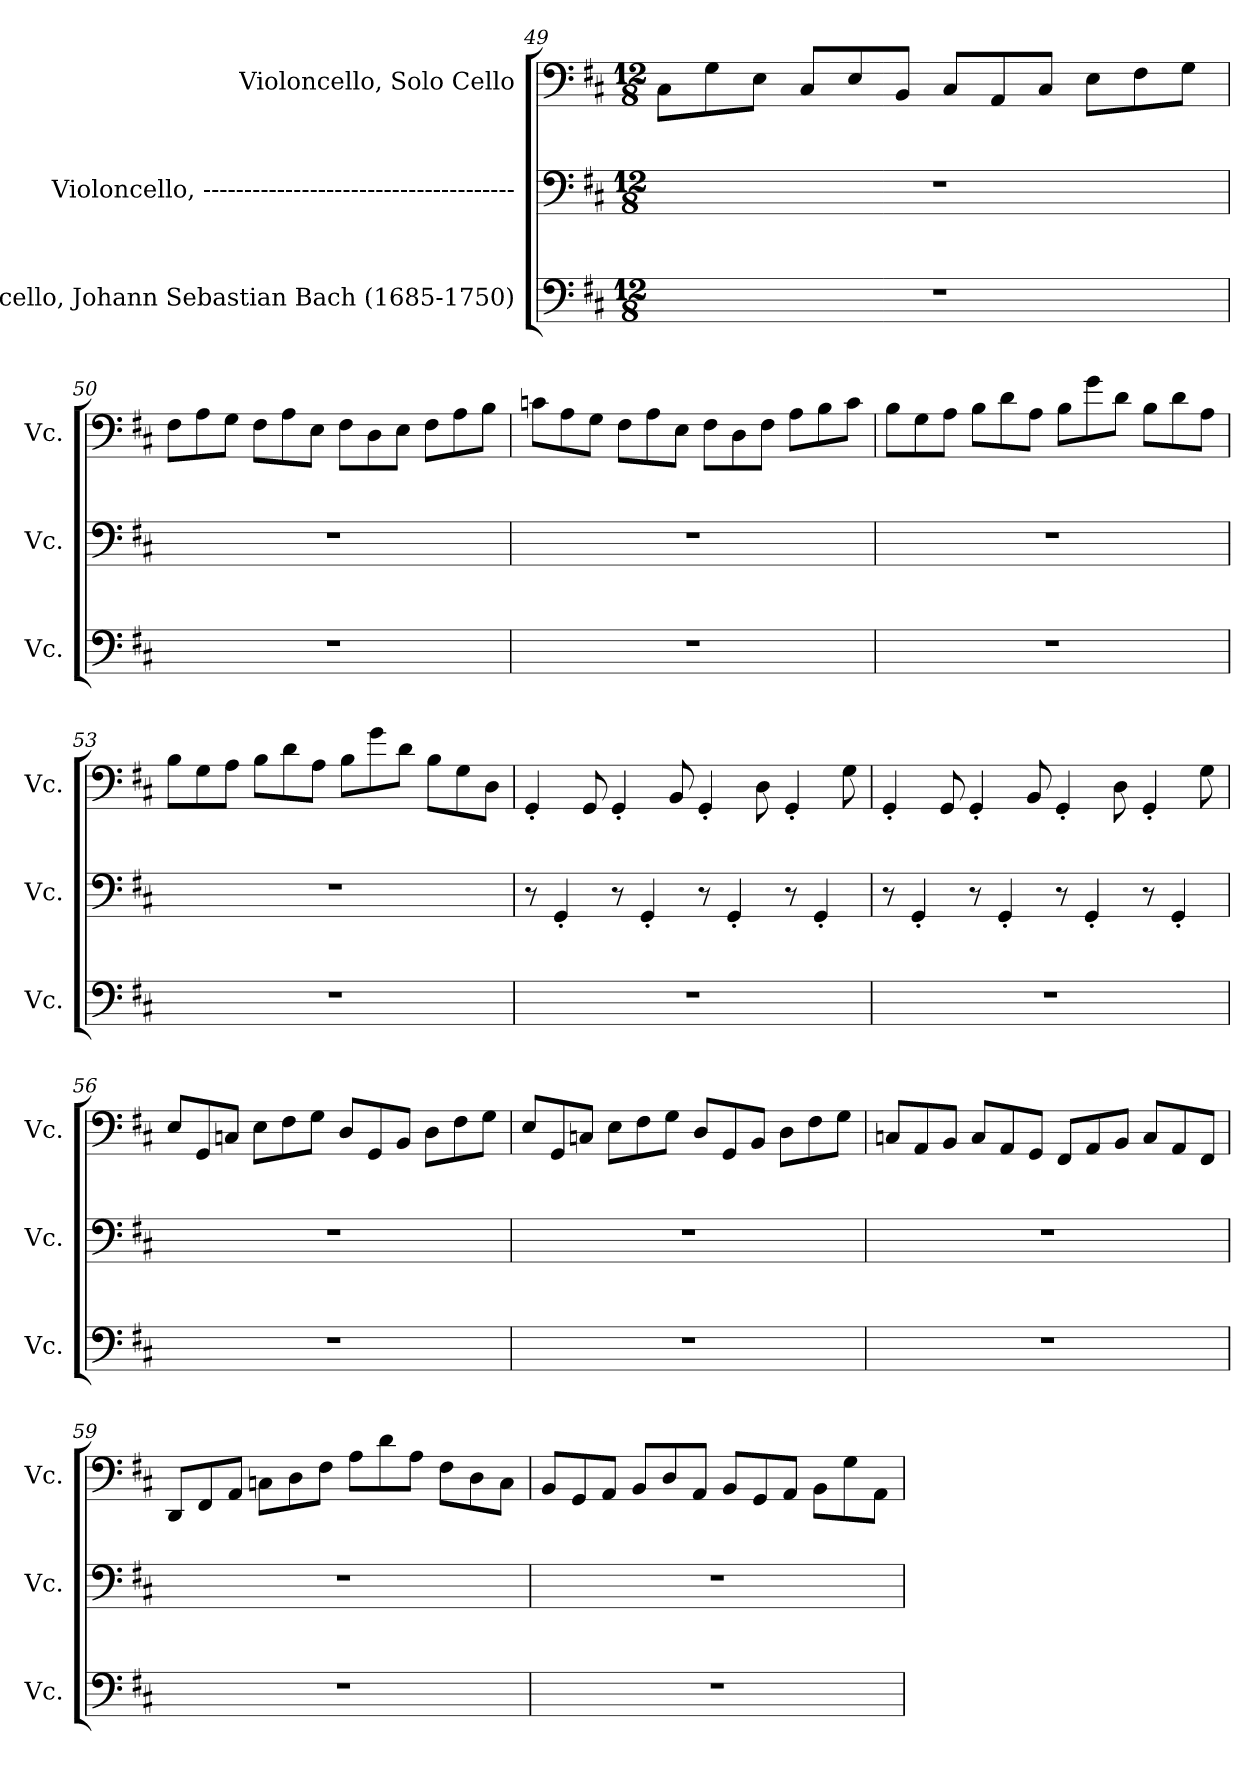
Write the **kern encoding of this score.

**kern	**kern	**kern
*part3	*part2	*part1
*staff3	*staff2	*staff1
*I"Violoncello, Johann Sebastian Bach  (1685-1750)	*I"Violoncello, --------------------------------------	*I"Violoncello, Solo Cello
*I'Vc.	*I'Vc.	*I'Vc.
*clefF4	*clefF4	*clefF4
*k[f#c#]	*k[f#c#]	*k[f#c#]
*M12/8	*M12/8	*M12/8
=49	=49	=49
1.r	1.r	8C#\L
.	.	8G\
.	.	8E\J
.	.	8C#/L
.	.	8E/
.	.	8BB/J
.	.	8C#/L
.	.	8AA/
.	.	8C#/J
.	.	8E\L
.	.	8F#\
.	.	8G\J
=50	=50	=50
1.r	1.r	8F#\L
.	.	8A\
.	.	8G\J
.	.	8F#\L
.	.	8A\
.	.	8E\J
.	.	8F#\L
.	.	8D\
.	.	8E\J
.	.	8F#\L
.	.	8A\
.	.	8B\J
!!LO:LB:g=z
=51	=51	=51
1.r	1.r	8cn\L
.	.	8A\
.	.	8G\J
.	.	8F#\L
.	.	8A\
.	.	8E\J
.	.	8F#\L
.	.	8D\
.	.	8F#\J
.	.	8A\L
.	.	8B\
.	.	8c\J
=52	=52	=52
1.r	1.r	8B\L
.	.	8G\
.	.	8A\J
.	.	8B\L
.	.	8d\
.	.	8A\J
.	.	8B\L
.	.	8g\
.	.	8d\J
.	.	8B\L
.	.	8d\
.	.	8A\J
=53	=53	=53
1.r	1.r	8B\L
.	.	8G\
.	.	8A\J
.	.	8B\L
.	.	8d\
.	.	8A\J
.	.	8B\L
.	.	8g\
.	.	8d\J
.	.	8B\L
.	.	8G\
.	.	8D\J
!!LO:LB:g=z
=54	=54	=54
1.r	8r	4GG'/
.	4GG'/	.
.	.	8GG/
.	8r	4GG'/
.	4GG'/	.
.	.	8BB/
.	8r	4GG'/
.	4GG'/	.
.	.	8D\
.	8r	4GG'/
.	4GG'/	.
.	.	8G\
=55	=55	=55
1.r	8r	4GG'/
.	4GG'/	.
.	.	8GG/
.	8r	4GG'/
.	4GG'/	.
.	.	8BB/
.	8r	4GG'/
.	4GG'/	.
.	.	8D\
.	8r	4GG'/
.	4GG'/	.
.	.	8G\
=56	=56	=56
1.r	1.r	8E/L
.	.	8GG/
.	.	8Cn/J
.	.	8E\L
.	.	8F#\
.	.	8G\J
.	.	8D/L
.	.	8GG/
.	.	8BB/J
.	.	8D\L
.	.	8F#\
.	.	8G\J
!!LO:LB:g=z
=57	=57	=57
1.r	1.r	8E/L
.	.	8GG/
.	.	8Cn/J
.	.	8E\L
.	.	8F#\
.	.	8G\J
.	.	8D/L
.	.	8GG/
.	.	8BB/J
.	.	8D\L
.	.	8F#\
.	.	8G\J
=58	=58	=58
1.r	1.r	8Cn/L
.	.	8AA/
.	.	8BB/J
.	.	8C/L
.	.	8AA/
.	.	8GG/J
.	.	8FF#/L
.	.	8AA/
.	.	8BB/J
.	.	8C/L
.	.	8AA/
.	.	8FF#/J
=59	=59	=59
1.r	1.r	8DD/L
.	.	8FF#/
.	.	8AA/J
.	.	8Cn\L
.	.	8D\
.	.	8F#\J
.	.	8A\L
.	.	8d\
.	.	8A\J
.	.	8F#\L
.	.	8D\
.	.	8C\J
!!LO:PB:g=z
=60	=60	=60
1.r	1.r	8BB/L
.	.	8GG/
.	.	8AA/J
.	.	8BB/L
.	.	8D/
.	.	8AA/J
.	.	8BB/L
.	.	8GG/
.	.	8AA/J
.	.	8BB\L
.	.	8G\
.	.	8AA\J
=	=	=
*-	*-	*-
